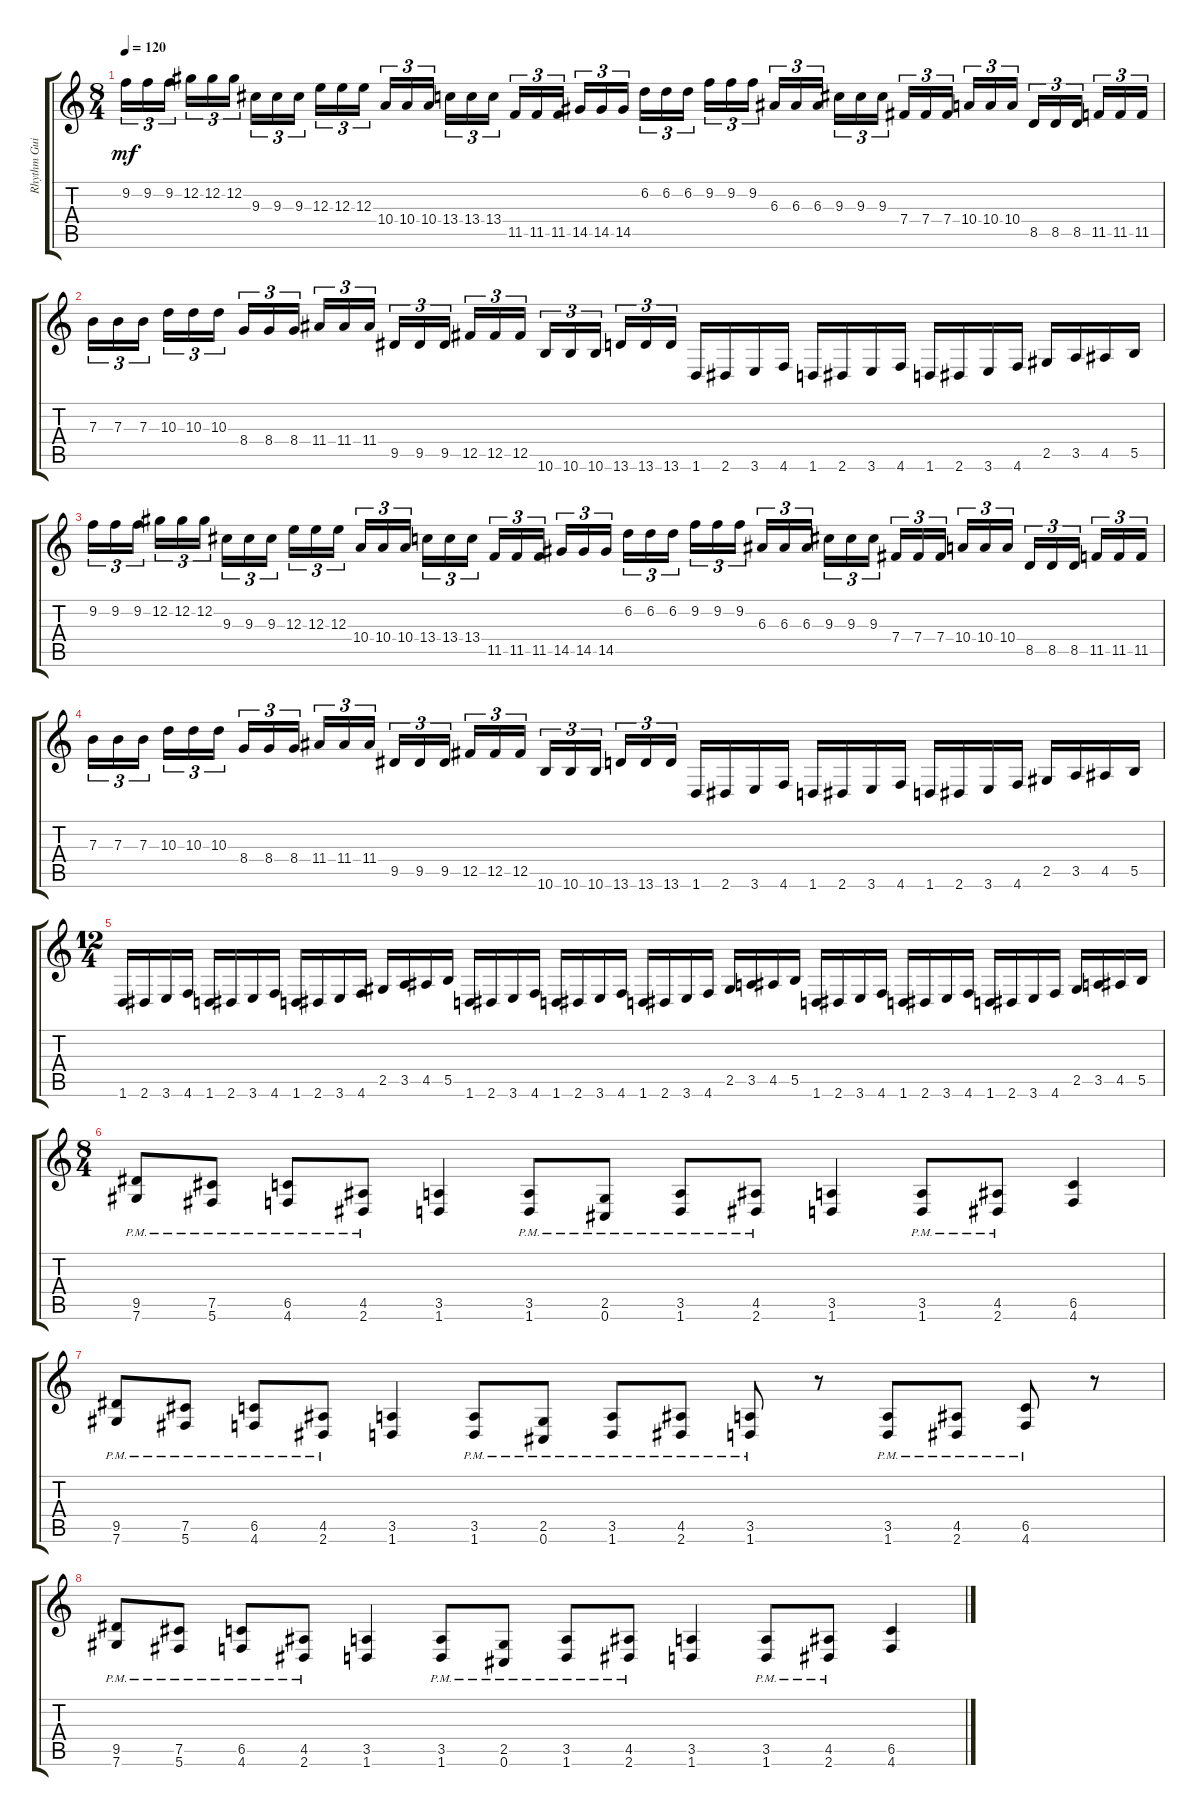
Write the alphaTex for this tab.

\track ("Rhythm Guitar" "Rhythm Gui") {instrument distortionguitar}
\staff {score tabs}
\tuning (Db4 Ab3 E3 B2 Gb2 Db2) {hide}
\ts (8 4)
\tempo 120
\clef g2
\ks c
9.2.16{tu (3 2) dy mf} 9.2.16{tu (3 2)} 9.2.16{tu (3 2)} 12.2.16{tu (3 2)} 12.2.16{tu (3 2)} 12.2.16{tu (3 2)} 9.3.16{tu (3 2)} 9.3.16{tu (3 2)} 9.3.16{tu (3 2)} 12.3.16{tu (3 2)} 12.3.16{tu (3 2)} 12.3.16{tu (3 2)} 10.4.16{tu (3 2)} 10.4.16{tu (3 2)} 10.4.16{tu (3 2)} 13.4.16{tu (3 2)} 13.4.16{tu (3 2)} 13.4.16{tu (3 2)} 11.5.16{tu (3 2)} 11.5.16{tu (3 2)} 11.5.16{tu (3 2)} 14.5.16{tu (3 2)} 14.5.16{tu (3 2)} 14.5.16{tu (3 2)} 6.2.16{tu (3 2)} 6.2.16{tu (3 2)} 6.2.16{tu (3 2)} 9.2.16{tu (3 2)} 9.2.16{tu (3 2)} 9.2.16{tu (3 2)} 6.3.16{tu (3 2)} 6.3.16{tu (3 2)} 6.3.16{tu (3 2)} 9.3.16{tu (3 2)} 9.3.16{tu (3 2)} 9.3.16{tu (3 2)} 7.4.16{tu (3 2)} 7.4.16{tu (3 2)} 7.4.16{tu (3 2)} 10.4.16{tu (3 2)} 10.4.16{tu (3 2)} 10.4.16{tu (3 2)} 8.5.16{tu (3 2)} 8.5.16{tu (3 2)} 8.5.16{tu (3 2)} 11.5.16{tu (3 2)} 11.5.16{tu (3 2)} 11.5.16{tu (3 2)} |
7.3.16{tu (3 2)} 7.3.16{tu (3 2)} 7.3.16{tu (3 2)} 10.3.16{tu (3 2)} 10.3.16{tu (3 2)} 10.3.16{tu (3 2)} 8.4.16{tu (3 2)} 8.4.16{tu (3 2)} 8.4.16{tu (3 2)} 11.4.16{tu (3 2)} 11.4.16{tu (3 2)} 11.4.16{tu (3 2)} 9.5.16{tu (3 2)} 9.5.16{tu (3 2)} 9.5.16{tu (3 2)} 12.5.16{tu (3 2)} 12.5.16{tu (3 2)} 12.5.16{tu (3 2)} 10.6.16{tu (3 2)} 10.6.16{tu (3 2)} 10.6.16{tu (3 2)} 13.6.16{tu (3 2)} 13.6.16{tu (3 2)} 13.6.16{tu (3 2)} 1.6.16 2.6.16 3.6.16 4.6.16 1.6.16 2.6.16 3.6.16 4.6.16 1.6.16 2.6.16 3.6.16 4.6.16 2.5.16 3.5.16 4.5.16 5.5.16 |
9.2.16{tu (3 2)} 9.2.16{tu (3 2)} 9.2.16{tu (3 2)} 12.2.16{tu (3 2)} 12.2.16{tu (3 2)} 12.2.16{tu (3 2)} 9.3.16{tu (3 2)} 9.3.16{tu (3 2)} 9.3.16{tu (3 2)} 12.3.16{tu (3 2)} 12.3.16{tu (3 2)} 12.3.16{tu (3 2)} 10.4.16{tu (3 2)} 10.4.16{tu (3 2)} 10.4.16{tu (3 2)} 13.4.16{tu (3 2)} 13.4.16{tu (3 2)} 13.4.16{tu (3 2)} 11.5.16{tu (3 2)} 11.5.16{tu (3 2)} 11.5.16{tu (3 2)} 14.5.16{tu (3 2)} 14.5.16{tu (3 2)} 14.5.16{tu (3 2)} 6.2.16{tu (3 2)} 6.2.16{tu (3 2)} 6.2.16{tu (3 2)} 9.2.16{tu (3 2)} 9.2.16{tu (3 2)} 9.2.16{tu (3 2)} 6.3.16{tu (3 2)} 6.3.16{tu (3 2)} 6.3.16{tu (3 2)} 9.3.16{tu (3 2)} 9.3.16{tu (3 2)} 9.3.16{tu (3 2)} 7.4.16{tu (3 2)} 7.4.16{tu (3 2)} 7.4.16{tu (3 2)} 10.4.16{tu (3 2)} 10.4.16{tu (3 2)} 10.4.16{tu (3 2)} 8.5.16{tu (3 2)} 8.5.16{tu (3 2)} 8.5.16{tu (3 2)} 11.5.16{tu (3 2)} 11.5.16{tu (3 2)} 11.5.16{tu (3 2)} |
7.3.16{tu (3 2)} 7.3.16{tu (3 2)} 7.3.16{tu (3 2)} 10.3.16{tu (3 2)} 10.3.16{tu (3 2)} 10.3.16{tu (3 2)} 8.4.16{tu (3 2)} 8.4.16{tu (3 2)} 8.4.16{tu (3 2)} 11.4.16{tu (3 2)} 11.4.16{tu (3 2)} 11.4.16{tu (3 2)} 9.5.16{tu (3 2)} 9.5.16{tu (3 2)} 9.5.16{tu (3 2)} 12.5.16{tu (3 2)} 12.5.16{tu (3 2)} 12.5.16{tu (3 2)} 10.6.16{tu (3 2)} 10.6.16{tu (3 2)} 10.6.16{tu (3 2)} 13.6.16{tu (3 2)} 13.6.16{tu (3 2)} 13.6.16{tu (3 2)} 1.6.16 2.6.16 3.6.16 4.6.16 1.6.16 2.6.16 3.6.16 4.6.16 1.6.16 2.6.16 3.6.16 4.6.16 2.5.16 3.5.16 4.5.16 5.5.16 |
\ts (12 4)
1.6.16 2.6.16 3.6.16 4.6.16 1.6.16 2.6.16 3.6.16 4.6.16 1.6.16 2.6.16 3.6.16 4.6.16 2.5.16 3.5.16 4.5.16 5.5.16 1.6.16 2.6.16 3.6.16 4.6.16 1.6.16 2.6.16 3.6.16 4.6.16 1.6.16 2.6.16 3.6.16 4.6.16 2.5.16 3.5.16 4.5.16 5.5.16 1.6.16 2.6.16 3.6.16 4.6.16 1.6.16 2.6.16 3.6.16 4.6.16 1.6.16 2.6.16 3.6.16 4.6.16 2.5.16 3.5.16 4.5.16 5.5.16 |
\ts (8 4)
(9.5{pm} 7.6{pm}).8 (7.5{pm} 5.6{pm}).8 (6.5{pm} 4.6{pm}).8 (4.5{pm} 2.6{pm}).8 (3.5 1.6).4 (3.5{pm} 1.6{pm}).8 (2.5{pm} 0.6{pm}).8 (3.5{pm} 1.6{pm}).8 (4.5{pm} 2.6{pm}).8 (3.5 1.6).4 (3.5{pm} 1.6{pm}).8 (4.5{pm} 2.6{pm}).8 (6.5 4.6).4 |
(9.5{pm} 7.6{pm}).8 (7.5{pm} 5.6{pm}).8 (6.5{pm} 4.6{pm}).8 (4.5{pm} 2.6{pm}).8 (3.5 1.6).4 (3.5{pm} 1.6{pm}).8 (2.5{pm} 0.6{pm}).8 (3.5{pm} 1.6{pm}).8 (4.5{pm} 2.6{pm}).8 (3.5{pm} 1.6{pm}).8 r.8 (3.5{pm} 1.6{pm}).8 (4.5{pm} 2.6{pm}).8 (6.5{pm} 4.6{pm}).8 r.8 |
(9.5{pm} 7.6{pm}).8 (7.5{pm} 5.6{pm}).8 (6.5{pm} 4.6{pm}).8 (4.5{pm} 2.6{pm}).8 (3.5 1.6).4 (3.5{pm} 1.6{pm}).8 (2.5{pm} 0.6{pm}).8 (3.5{pm} 1.6{pm}).8 (4.5{pm} 2.6{pm}).8 (3.5 1.6).4 (3.5{pm} 1.6{pm}).8 (4.5{pm} 2.6{pm}).8 (6.5 4.6).4
